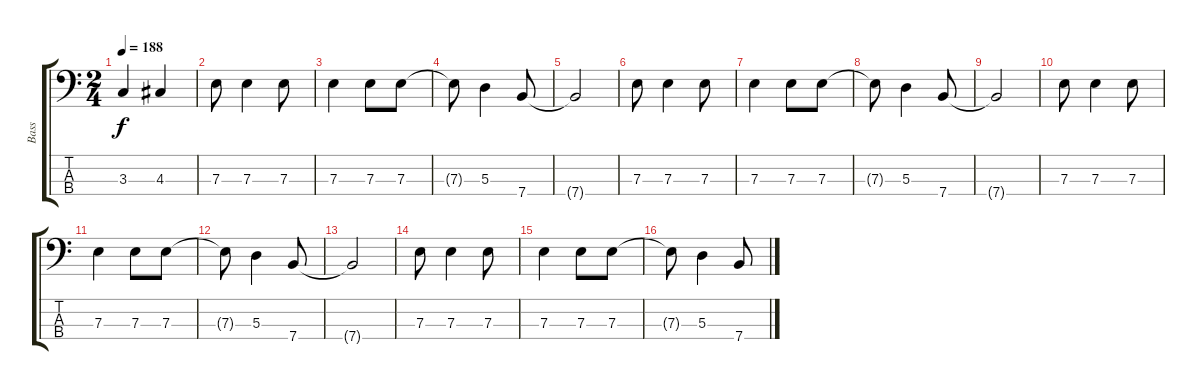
\track ("Bass" "Bass") {instrument electricbasspick}
\staff {score tabs}
\tuning (G2 D2 A1 E1) {hide}
\ts (2 4)
\tempo 188
\clef f4
\ks c
3.3.4{dy f} 4.3.4 |
7.3.8 7.3.4 7.3.8 |
7.3.4 7.3.8 7.3.8 |
7.3{t}.8 5.3.4 7.4.8 |
7.4{t}.2 |
7.3.8 7.3.4 7.3.8 |
7.3.4 7.3.8 7.3.8 |
7.3{t}.8 5.3.4 7.4.8 |
7.4{t}.2 |
7.3.8 7.3.4 7.3.8 |
7.3.4 7.3.8 7.3.8 |
7.3{t}.8 5.3.4 7.4.8 |
7.4{t}.2 |
7.3.8 7.3.4 7.3.8 |
7.3.4 7.3.8 7.3.8 |
7.3{t}.8 5.3.4 7.4.8
